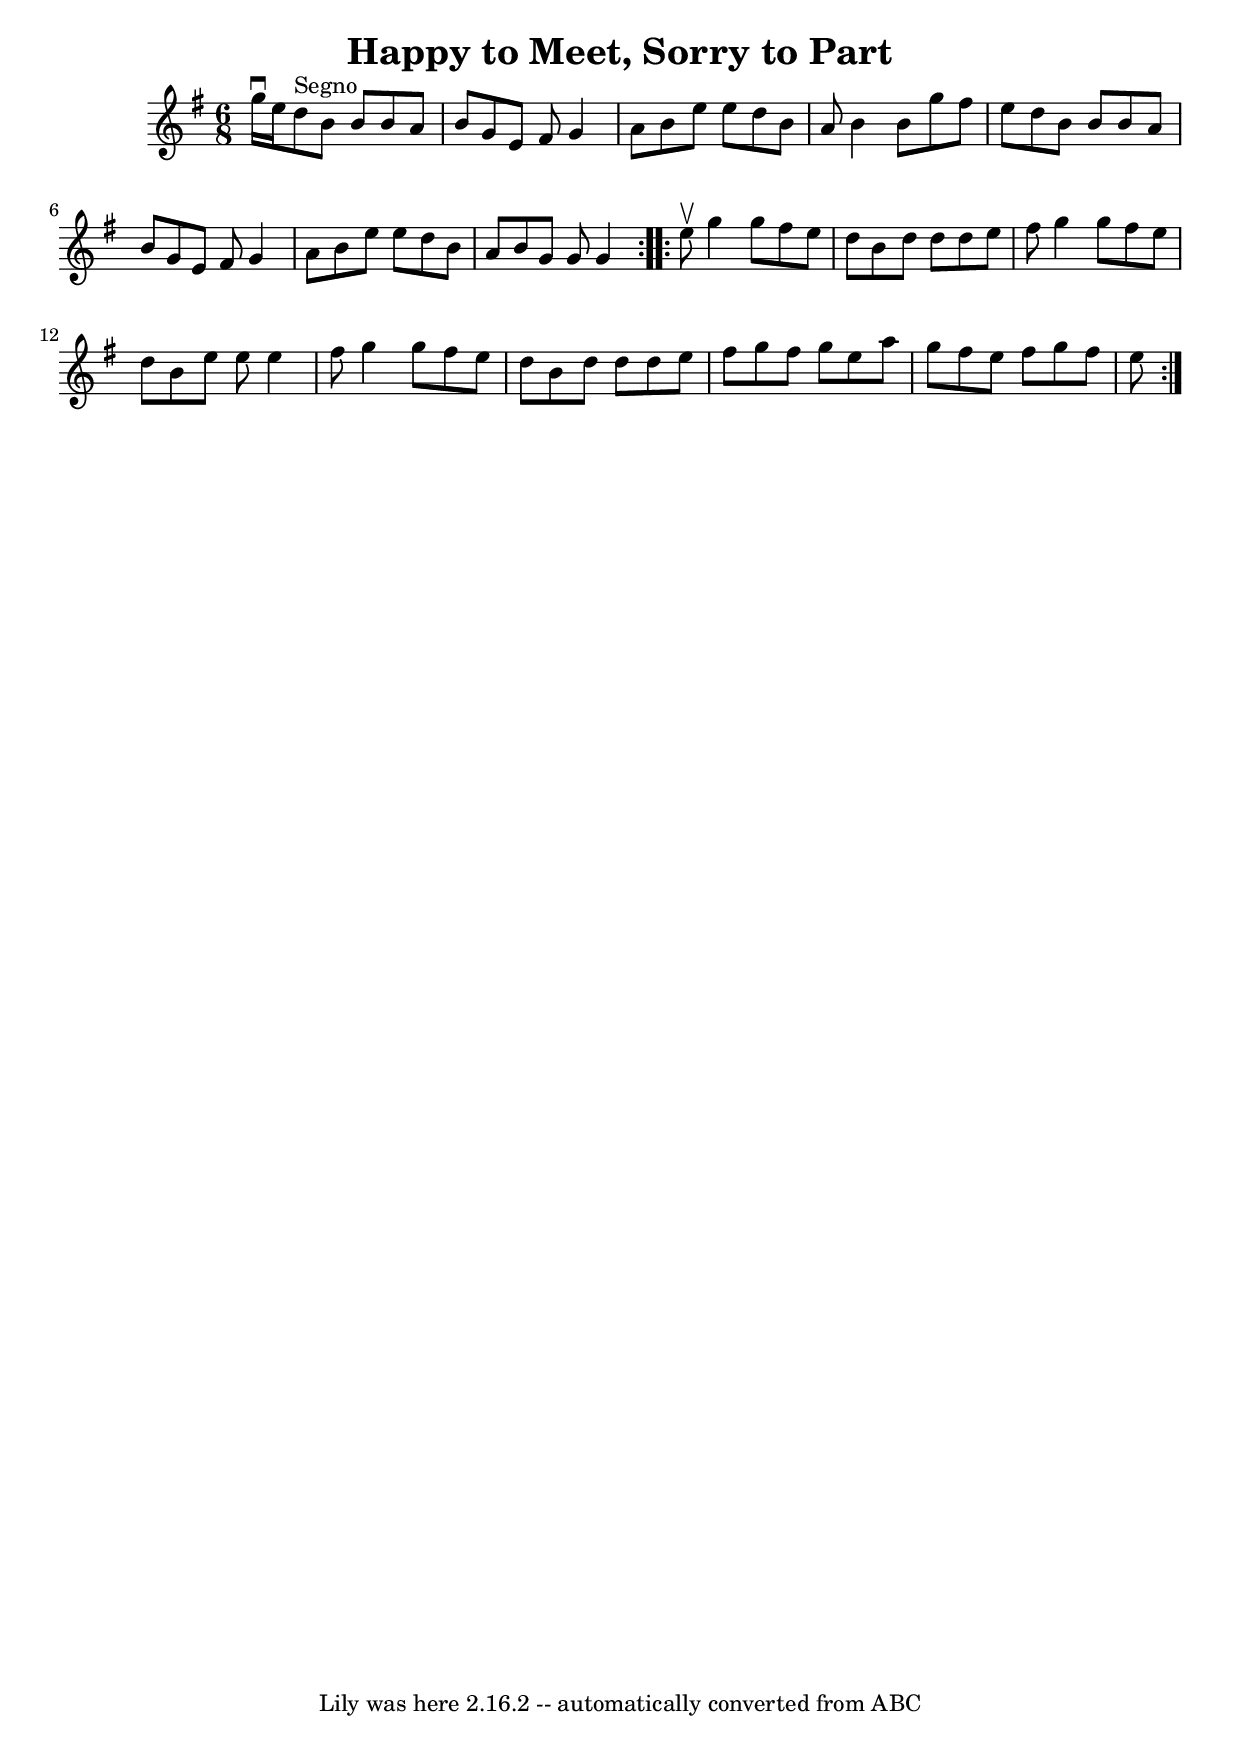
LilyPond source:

\version "2.16.2"
\include "Mammoth.ily"
\header {
  %% book = "Ryan's Mammoth Collection"
 crossRefNumber = "1"
 footnotes = "\\\\83 427"
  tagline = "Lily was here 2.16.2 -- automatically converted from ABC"
  title = "Happy to Meet, Sorry to Part"

}
voicedefault =  {



  \repeat volta 2 {

    \time 6/8 
    \key g \major g''16^\downbow e''16     |
 d''8^"Segno" b'8 b'8 b'8 a'8 b'8     |
 g'8 e'8 fis'8 g'4 a'8     |
 b'8 e''8 e''8 d''8 b'8 a'8    |
 b'4 b'8 g''8 fis''8 e''8     |
 d''8 b'8 b'8 b'8 a'8 b'8     |
 g'8 e'8 fis'8 g'4 a'8    |
 b'8 e''8 e''8 d''8 b'8 a'8     |
 b'8 g'8 g'8 g'4  
  }    
  
  \repeat volta 2 { e''8^\upbow  |
 g''4 g''8 fis''8 e''8 d''8     |
 b'8 d''8 d''8 d''8 e''8 fis''8    |
 g''4 g''8 fis''8 e''8 d''8     |
 b'8 e''8 e''8 e''4 fis''8     |
 g''4 g''8 fis''8 e''8 d''8     |
 b'8 d''8 d''8 d''8 e''8 fis''8    |
 g''8 fis''8 g''8 e''8 a''8 g''8     |
 fis''8 e''8 fis''8   
 g''8 fis''8 e''8      
  }   

}

\score{
  <<

    \context Staff="default"
    {
      \voicedefault 
      
    }

  >>
  \layout {
    
  }
  \midi {
  }

}
